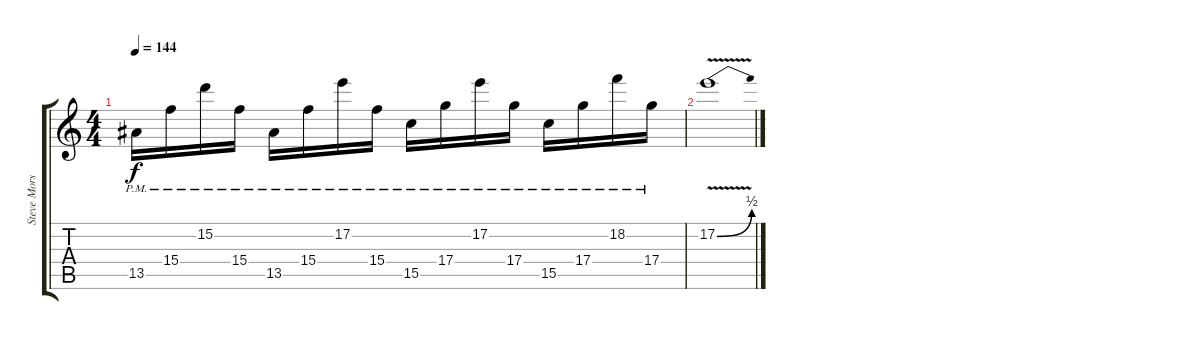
\track ("Steve Morse" "Steve Mors") {instrument overdrivenguitar}
\staff {score tabs}
\tuning (E4 B3 G3 D3 A2 E2) {hide}
\ts (4 4)
\tempo 144
\clef g2
\ks c
13.5{pm}.16{dy f} 15.4{pm}.16 15.2{pm}.16 15.4{pm}.16 13.5{pm}.16 15.4{pm}.16 17.2{pm}.16 15.4{pm}.16 15.5{pm}.16 17.4{pm}.16 17.2{pm}.16 17.4{pm}.16 15.5{pm}.16 17.4{pm}.16 18.2{pm}.16 17.4{pm}.16 |
17.2{be (bend 0 0 60 2) v}.1
